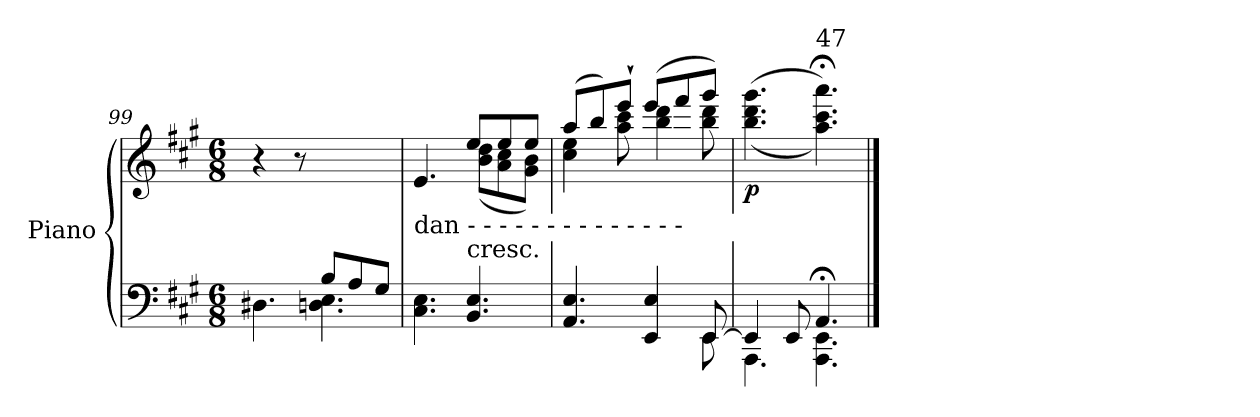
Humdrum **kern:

**kern	**kern	**dynam
*part1	*part1	*part1
*staff2	*staff1	*staff1/2
*I"Piano	*	*
*I'Pno	*	*
*clefF4	*clefG2	*
*k[f#c#g#]	*k[f#c#g#]	*
*A:	*A:	*
*M6/8	*M6/8	*
=99	=99	=99
*^	*	*
4.ryy	4.D#X\	4r	.
.	.	8r	.
8B/L	4.Dn\ 4.E\	4.ryy	.
8A/	.	.	.
8G#/J	.	.	.
*v	*v	*	*
=100	=100	=100
*	*^	*
!	!LO:TX:b:t=dan  -  -  -  -  -  -  -  -  -  -  -  -  -  -	!	!
4.C#\ 4.E\	4.e/	4.ryy	.
!	!LO:TX:b:t=cresc.	!	!
4.BB/ 4.E/	8ee/L	(8b\ 8dd\L	.
.	8ee/	8a\ 8cc#\	.
.	8ee/J	8g#\ 8b\J)	.
=101	=101	=101	=101
*^	*	*	*
4.AA/ 4.E/	8ryy	(8aa/L	4cc#\ 4ee\	.
*v	*v	*	*	*
.	8bb/)	.	.
.	8eee`/J	8aa\ 8ccc#\	.
4EE/ 4E/	(8eee/L	4bb\ 4ddd\	.
.	8fff#/	.	.
*^	*	*	*
[8EE/	8EE\	8ggg#/J)	8bb\ 8ddd\	.
=102	=102	=102	=102	=102
!	!	!LO:TX:b:t=do	!	!
!	!	!	!	!LO:DY:b
*	*	*v	*v	*
4EE/]	4.AAA\	((4.bb\ 4.ddd\ 4.ggg#\	p
8EE/	.	.	.
!	!	!LO:TX:a:t=47	!
4.AA;</	4.AAA\ 4.EE\	4.aa\;< 4.ccc#\;< 4.aaa\;<))	.
*v	*v	*	*
==	==	==
*-	*-	*-
